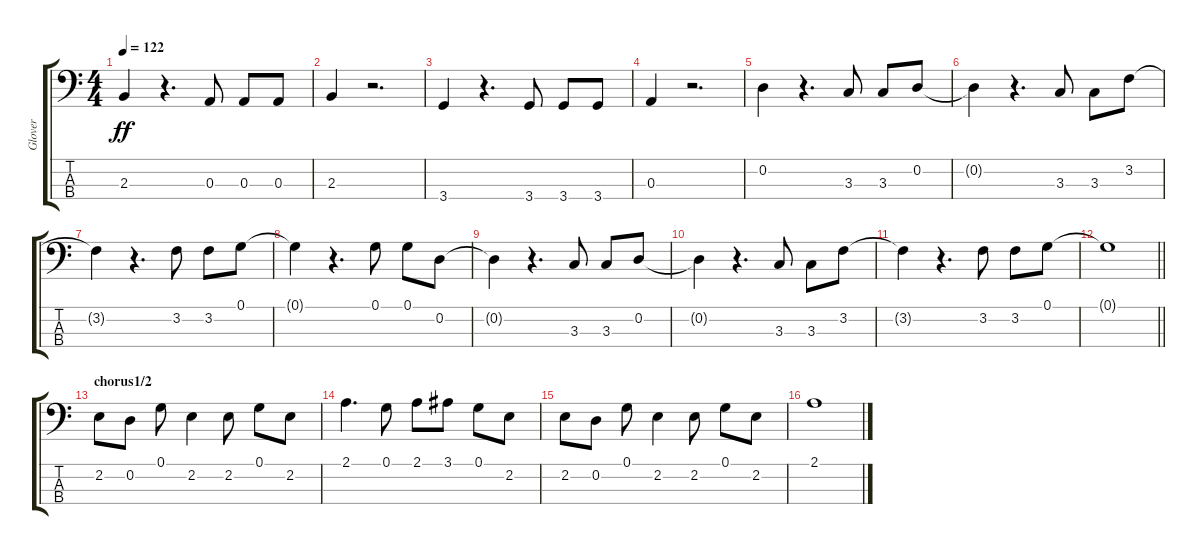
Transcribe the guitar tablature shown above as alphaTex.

\track ("Glover" "Glover") {instrument electricbassfinger}
\staff {score tabs}
\tuning (G2 D2 A1 E1) {hide}
\ts (4 4)
\tempo 122
\clef f4
\ks c
2.3.4{dy ff} r.4{d} 0.3.8 0.3.8 0.3.8 |
2.3.4 r.2{d} |
3.4.4 r.4{d} 3.4.8 3.4.8 3.4.8 |
0.3.4 r.2{d} |
0.2.4 r.4{d} 3.3.8 3.3.8 0.2.8 |
0.2{t}.4 r.4{d} 3.3.8 3.3.8 3.2.8 |
3.2{t}.4 r.4{d} 3.2.8 3.2.8 0.1.8 |
0.1{t}.4 r.4{d} 0.1.8 0.1.8 0.2.8 |
0.2{t}.4 r.4{d} 3.3.8 3.3.8 0.2.8 |
0.2{t}.4 r.4{d} 3.3.8 3.3.8 3.2.8 |
3.2{t}.4 r.4{d} 3.2.8 3.2.8 0.1.8 |
\barLineRight lightlight
0.1{t}.1 |
\section ("" "chorus1/2")
2.2.8 0.2.8 0.1.8 2.2.4 2.2.8 0.1.8 2.2.8 |
2.1.4{d} 0.1.8 2.1.8 3.1.8 0.1.8 2.2.8 |
2.2.8 0.2.8 0.1.8 2.2.4 2.2.8 0.1.8 2.2.8 |
2.1.1
